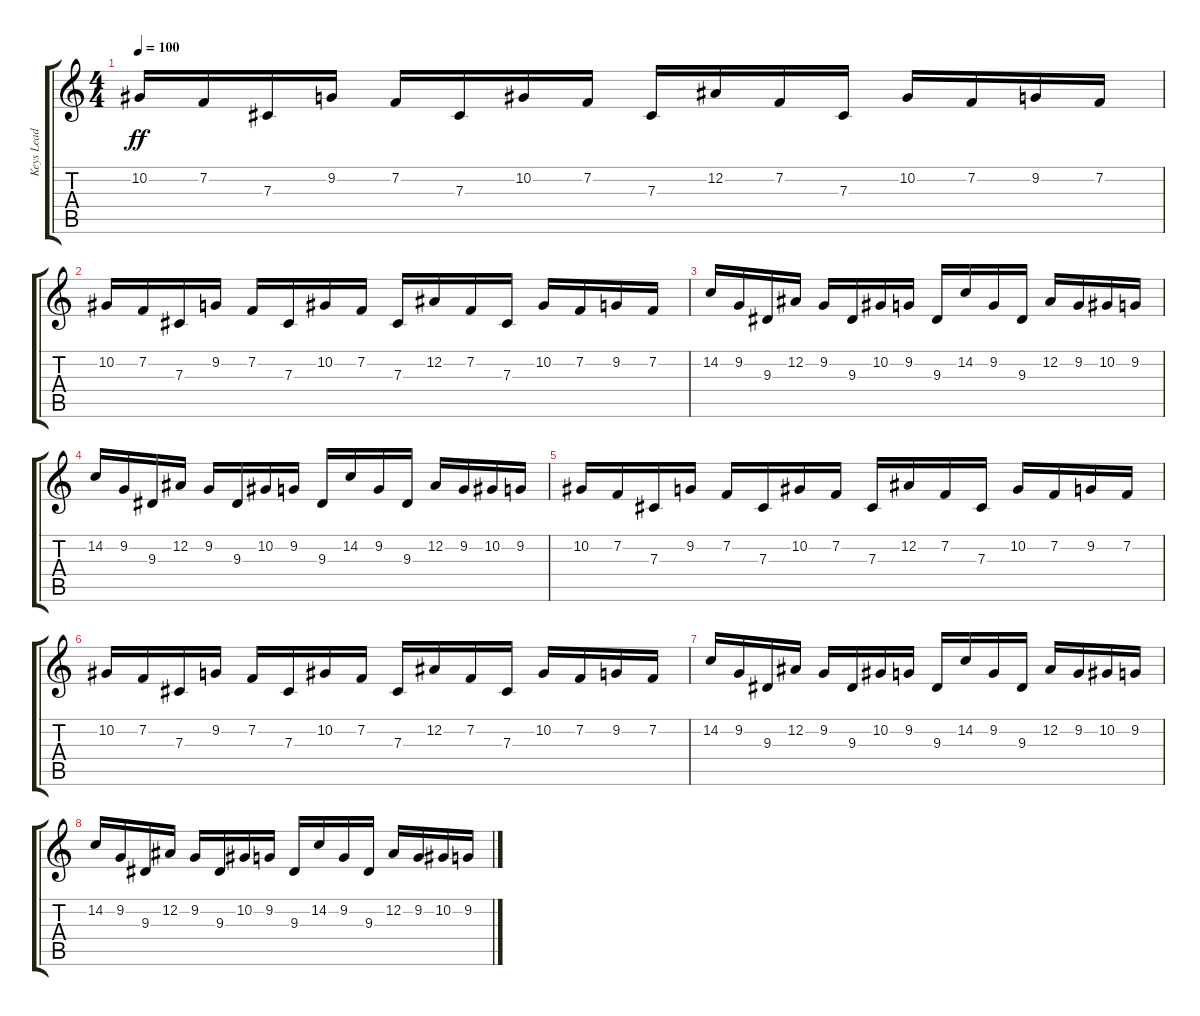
\track ("Keys Lead" "Keys Lead") {instrument pad7halo}
\staff {score tabs}
\tuning (Eb4 Bb3 Gb3 Db3 Ab2 Eb2) {hide}
\ts (4 4)
\tempo 100
\clef g2
\ks c
10.2.16{dy ff volume 8 instrument pad1newage} 7.2.16 7.3.16 9.2.16 7.2.16 7.3.16 10.2.16 7.2.16 7.3.16 12.2.16 7.2.16 7.3.16 10.2.16 7.2.16 9.2.16 7.2.16 |
10.2.16 7.2.16 7.3.16 9.2.16 7.2.16 7.3.16 10.2.16 7.2.16 7.3.16 12.2.16 7.2.16 7.3.16 10.2.16 7.2.16 9.2.16 7.2.16 |
14.2.16 9.2.16 9.3.16 12.2.16 9.2.16 9.3.16 10.2.16 9.2.16 9.3.16 14.2.16 9.2.16 9.3.16 12.2.16 9.2.16 10.2.16 9.2.16 |
14.2.16 9.2.16 9.3.16 12.2.16 9.2.16 9.3.16 10.2.16 9.2.16 9.3.16 14.2.16 9.2.16 9.3.16 12.2.16 9.2.16 10.2.16 9.2.16 |
10.2.16 7.2.16 7.3.16 9.2.16 7.2.16 7.3.16 10.2.16 7.2.16 7.3.16 12.2.16 7.2.16 7.3.16 10.2.16 7.2.16 9.2.16 7.2.16 |
10.2.16 7.2.16 7.3.16 9.2.16 7.2.16 7.3.16 10.2.16 7.2.16 7.3.16 12.2.16 7.2.16 7.3.16 10.2.16 7.2.16 9.2.16 7.2.16 |
14.2.16 9.2.16 9.3.16 12.2.16 9.2.16 9.3.16 10.2.16 9.2.16 9.3.16 14.2.16 9.2.16 9.3.16 12.2.16 9.2.16 10.2.16 9.2.16 |
14.2.16 9.2.16 9.3.16 12.2.16 9.2.16 9.3.16 10.2.16 9.2.16 9.3.16 14.2.16 9.2.16 9.3.16 12.2.16 9.2.16 10.2.16 9.2.16
